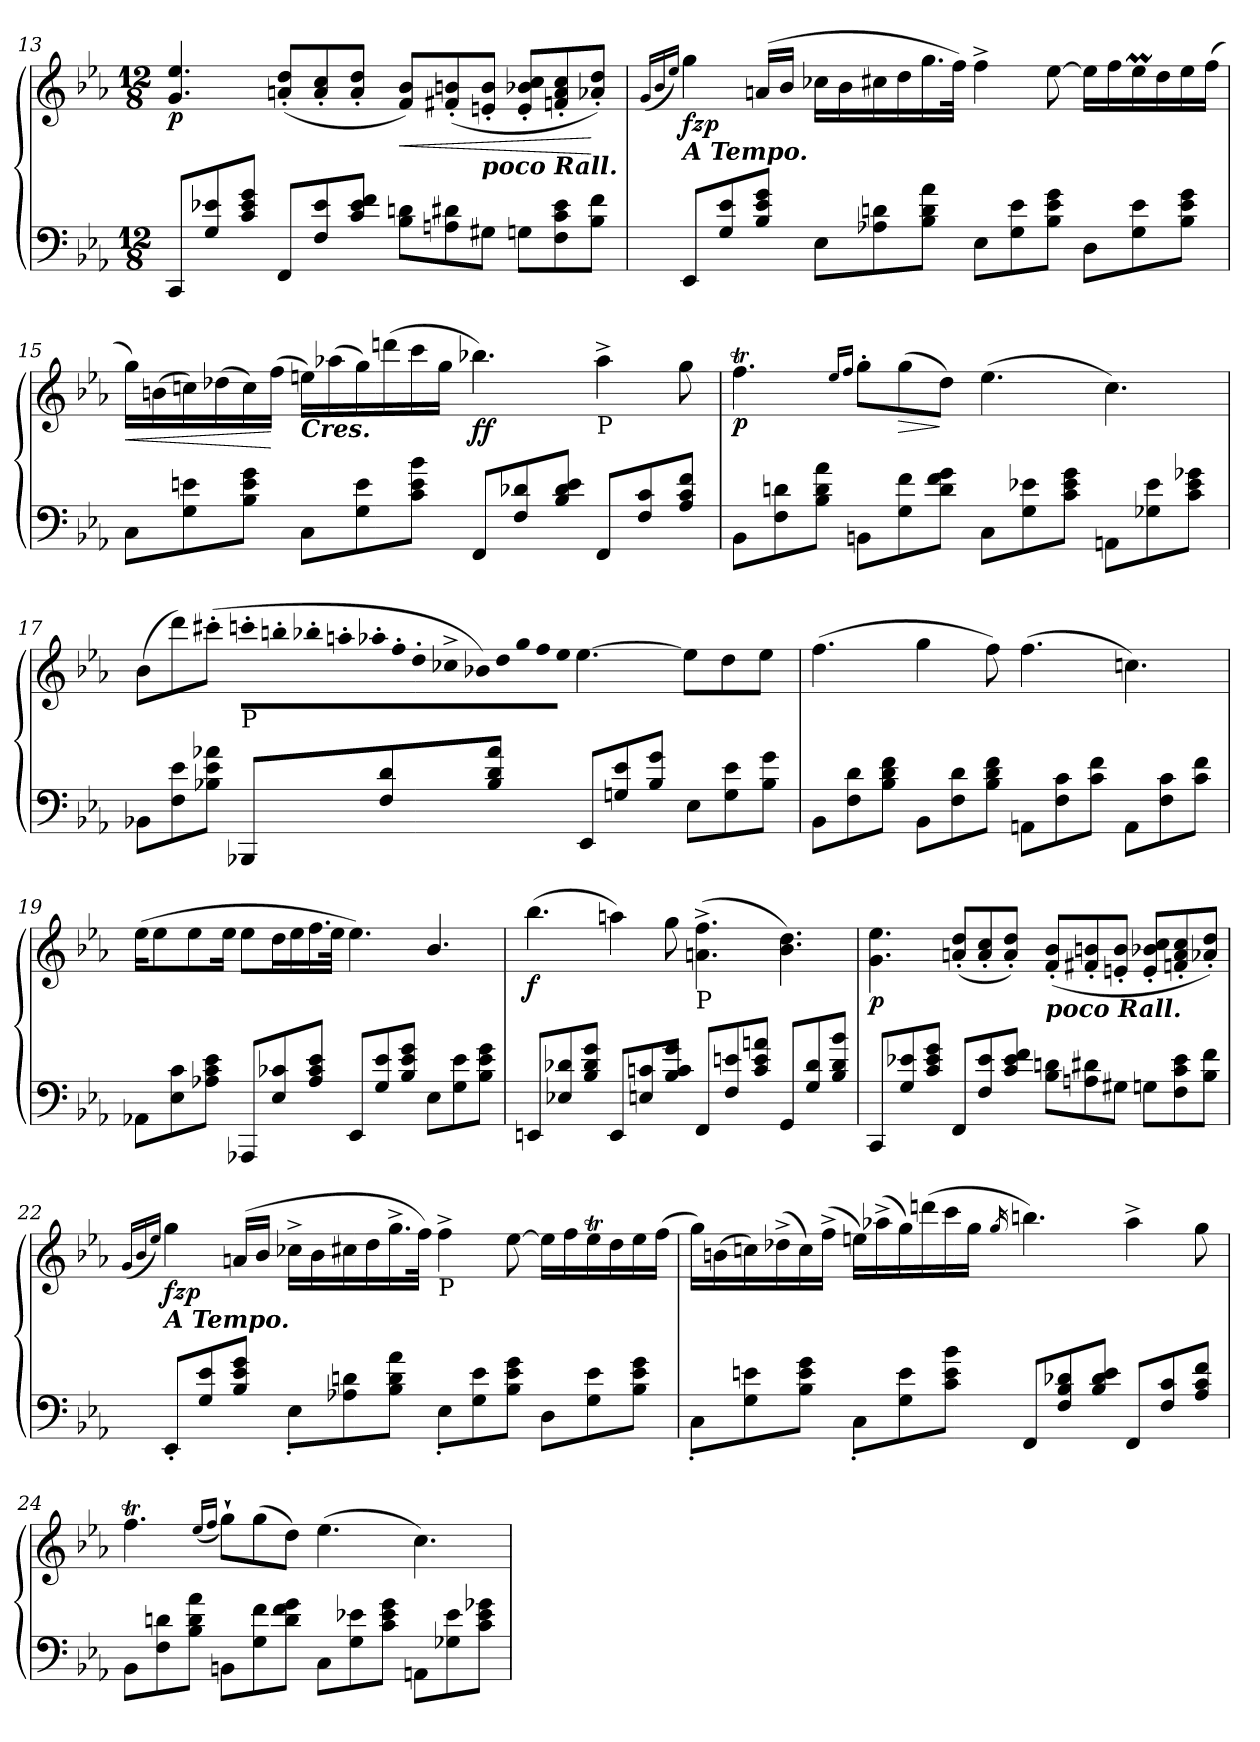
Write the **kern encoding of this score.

**kern	**kern	**dynam
*part1	*part1	*part1
*staff2	*staff1	*staff1/2
*clefF4	*clefG2	*
*k[b-e-a-]	*k[b-e-a-]	*
*M12/8	*M12/8	*
=13	=13	=13
*^	*	*
!	!	!	!LO:DY:b
1.ryy	8CC/L	4.g/ 4.ee-/	p
.	8G/ 8e-X/	.	.
.	8c/ 8e-/ 8g/J	.	.
.	8FF/L	(<8an/' 8dd/'L	.
.	8F/ 8e-/	8a/' 8cc/'	.
.	8c/ 8e-/ 8f/J	8a/' 8dd/'J	.
!	!	!	!LO:HP:b
.	8B-\ 8dn\L	8f/ 8b-/L)	<
.	8An\ 8d#X\	(<8f#X/' 8bn/'	.
!	!	!LO:TX:b:Bi:t=poco Rall.	!
.	8G#X\J	8en/' 8b/'J	.
.	8Gn\L	8e/' 8b-X/' 8cc/'L	.
.	8F\ 8c\ 8e-\	8fn/' 8a/' 8cc/'	.
.	8B-\ 8f\J	8a-X/' 8dd/'J)	[
!!LO:LB:g=z
=14	=14	=14	=14
.	.	(<16qg/LL	.
.	.	16qb-/	.
.	.	16qee-/JJ)	.
!	!	!LO:TX:b:Bi:t=A Tempo.	!
!	!	!	!LO:DY:b
!	!	!	!LO:DY:n=1:b
1.ryy	8EE-/L	4gg\	fz p
.	8G/ 8e-/	.	.
.	8B-/ 8e-/ 8g/J	(>16an/LL	.
.	.	16b-/JJ	.
.	8E-\L	16cc-X\LL	.
.	.	16b-\	.
.	8A-X\ 8dn\	16cc#X\	.
.	.	16dd\	.
.	8B-\ 8d\ 8a-\J	16.gg\	.
.	.	32ff\JJk)	.
.	8E-\L	4ff^\	.
.	8G\ 8e-\	.	.
.	8B-\ 8e-\ 8g\J	[8ee-\	.
.	8D\L	16ee-\LL]	.
.	.	16ff\	.
.	8G\ 8e-\	16ee-M\	.
.	.	16dd\	.
.	8B-\ 8e-\ 8g\J	16ee-\	.
.	.	(>16ff\JJ	.
!!LO:LB:g=z
=15	=15	=15	=15
!	!	!	!LO:HP:b
1.ryy	8C\L	16gg\LL)	<
.	.	(>16bn\	.
.	8G\ 8en\	16ccn\)	.
.	.	(>16dd-X\	.
.	8B-\ 8e\ 8g\J	16cc\)	.
.	.	(>16ff\JJ	[
!	!	!LO:TX:b:Bi:t=Cres.	!
.	8C\L	16een\LL)	.
.	.	(>16aa-X\	.
.	8G\ 8e\	16gg\)	.
.	.	(>16dddn\	.
.	8c\ 8e\ 8b-\J	16ccc\	.
.	.	16gg\JJ	.
!	!	!	!LO:DY:b
.	8FF/L	4.bb-X\)	ff
.	8F/ 8d-X/	.	.
.	8B-/ 8d-/ 8e/J	.	.
!	!	!LO:TX:b:t=P	!
.	8FF/L	4aa-^\	.
.	8F/ 8c/	.	.
.	8A-/ 8c/ 8f/J	8gg\	.
!!LO:PB:g=z
=16	=16	=16	=16
!	!	!	!LO:DY:b
1ryy	8BB-\L	4.ffT\	p
.	8F\ 8dn\	.	.
.	8B-\ 8d\ 8a-\J	.	.
.	.	16qee-/LL	.
.	.	16qff/JJ	.
.	8BBn\L	8gg'\L	.
!	!	!	!LO:HP:b
.	8G\ 8f\	(>8gg\	>
.	8d\ 8f\ 8g\J	8dd\J)	]
.	8C\L	(>4.ee-\	.
.	8G\ 8e-X\	.	.
4ryy	8c\ 8e-\ 8g\J	.	.
.	8AAn\L	4.cc\)	.
4ryy	8G-X\ 8e-\	.	.
.	8c\ 8e-\ 8g-X\J	.	.
!!LO:LB:g=z
=17	=17	=17	=17
1.ryy	8BB-X\L	(>8b-\L	.
.	8F\ 8e-\	8ddd\)	.
.	8B-X\ 8e-\ 8a-X\J	(>8ccc#X'\J	.
*	*	*Xtuplet	*
!	!	!LO:TX:b:t=P	!
!	!	!LO:N:vis=64	!
.	8BBB-X/L	384%11cccn'\LLLL	.
!	!	!LO:N:vis=64	!
.	.	384%11bbn'\	.
!	!	!LO:N:vis=64	!
.	.	384%11bb-X'\	.
!	!	!LO:N:vis=64	!
.	.	384%11aan'\	.
!	!	!LO:N:vis=64	!
.	.	384%11aa-X'\	.
.	8F/ 8d/	.	.
!	!	!LO:N:vis=64	!
.	.	384%11ff'\	.
!	!	!LO:N:vis=64	!
.	.	384%11dd'\	.
!	!	!LO:N:vis=64	!
.	.	384%11cc-X^\	.
!	!	!LO:N:vis=64	!
.	.	384%11b-X\)	.
.	8B-/ 8d/ 8a-/J	.	.
!	!	!LO:N:vis=64	!
.	.	384%11dd\	.
!	!	!LO:N:vis=64	!
.	.	384%11gg\	.
!	!	!LO:N:vis=64	!
.	.	384%11ff\	.
!	!	!LO:N:vis=64	!
.	.	384%11ee-\JJJJ	.
.	.	[4.ee-\	.
.	8EE-/L	.	.
.	8Gn/ 8e-/	.	.
.	8B-/ 8g/J	.	.
.	.	8ee-\L]	.
.	8E-\L	.	.
.	.	8dd\	.
.	8G\ 8e-\	.	.
.	.	8ee-\J	.
.	8B-\ 8g\J	.	.
.	.	384ryy	.
!!LO:LB:g=z
=18	=18	=18	=18
1.ryy	8BB-\L	(>4.ff\	.
.	8F\ 8d\	.	.
.	8B-\ 8d\ 8f\J	.	.
.	8BB-\L	4gg\	.
.	8F\ 8d\	.	.
.	8B-\ 8d\ 8f\J	8ff\)	.
.	8AAn\L	(>4.ff\	.
.	8F\ 8c\	.	.
.	8c\ 8f\J	.	.
.	8AA\L	4.ccn\)	.
.	8F\ 8c\	.	.
.	8c\ 8f\J	.	.
=19	=19	=19	=19
1ryy	8AA-X\L	(>16ee-\KL	.
.	.	8ee-\	.
.	8E-\ 8c\	.	.
.	.	8ee-\	.
.	8A-X\ 8c\ 8e-\J	.	.
.	.	16ee-\Jk	.
.	8AAA-X/L	8ee-\L	.
.	8E-/ 8c-X/	16dd\L	.
.	.	16ee-\	.
.	8A-/ 8c-/ 8e-/J	16.ff\	.
.	.	32ee-\JJk	.
.	8EE-/L	4.ee-\)	.
.	8G/ 8e-/	.	.
4ryy	8B-/ 8e-/ 8g/J	.	.
.	8E-\L	4.b-/	.
8ryy	8G\ 8e-\	.	.
8ryy	8B-\ 8e-\ 8g\J	.	.
!!LO:LB:g=z
=20	=20	=20	=20
!	!	!	!LO:DY:b
1.ryy	8EEn/L	(>4.bb-\	f
.	8E-X/ 8d-X/	.	.
.	8B-/ 8d-/ 8g/J	.	.
.	8EE/L	4aan\)	.
.	8En/ 8cn/	.	.
.	8B-/ 8c/ 8g/J	8gg\	.
!	!	!LO:TX:b:t=P	!
.	8FF/L	(>4.an\^ 4.ff\^	.
.	8F/ 8en/	.	.
.	8c/ 8e/ 8an/J	.	.
.	8GG/L	4.b-\ 4.dd\)	.
.	8G/ 8d-/	.	.
.	8B-/ 8d-/ 8b-/J	.	.
=21	=21	=21	=21
!	!	!	!LO:DY:b
1.ryy	8CC/L	4.g\ 4.ee-\	p
.	8G/ 8e-X/	.	.
.	8c/ 8e-/ 8g/J	.	.
.	8FF/L	(<8an/' 8dd/'L	.
.	8F/ 8e-/	8a/' 8cc/'	.
.	8c/ 8e-/ 8f/J	8a/' 8dd/'J)	.
!	!	!LO:TX:b:Bi:t=poco Rall.	!
.	8B-\ 8dn\L	(<8f/' 8b-/'L	.
.	8An\ 8d#X\	8f#X/' 8bn/'	.
.	8G#X\J	8en/' 8b/'J	.
.	8Gn\L	8e/' 8b-X/' 8cc/'L	.
.	8F\ 8c\ 8e-\	8fn/' 8a/' 8cc/'	.
.	8B-\ 8f\J	8a-X/' 8dd/'J)	.
!!LO:LB:g=z
=22	=22	=22	=22
.	.	(<16qg/LL	.
.	.	16qb-/	.
.	.	16qee-/JJ)	.
!	!	!LO:TX:b:Bi:t=A Tempo.	!
!	!	!	!LO:DY:b
!	!	!	!LO:DY:n=1:b
1.ryy	8EE-'/L	4gg\	fz p
.	8G/ 8e-/	.	.
.	8B-/ 8e-/ 8g/J	(>16an/LL	.
.	.	16b-/JJ	.
.	8E-'\L	16cc-X^\LL	.
.	.	16b-\	.
.	8A-X\ 8dn\	16cc#X\	.
.	.	16dd\	.
.	8B-\ 8d\ 8a-\J	16.gg^\	.
.	.	32ff\JJk)	.
!	!	!LO:TX:b:t=P	!
.	8E-'\L	4ff^\	.
.	8G\ 8e-\	.	.
.	8B-\ 8e-\ 8g\J	[8ee-\	.
.	8D\L	16ee-\LL]	.
.	.	16ff\	.
.	8G\ 8e-\	16ee-T\	.
.	.	16dd\	.
.	8B-\ 8e-\ 8g\J	16ee-\	.
.	.	(>16ff\JJ	.
!!LO:PB:g=z
=23	=23	=23	=23
1.ryy	8C'\L	16gg\LL)	.
.	.	(>16bn\	.
.	8G\ 8en\	16ccn\)	.
.	.	(>16dd-X^\	.
.	8B-\ 8e\ 8g\J	16cc\)	.
.	.	(>16ff^\JJ	.
.	8C'\L	16een\LL)	.
.	.	(>16aa-X^\	.
.	8G\ 8e\	16gg\)	.
.	.	(>16dddn\	.
.	8c\ 8e\ 8b-\J	16ccc\	.
.	.	16gg\JJ	.
.	.	16qgg/	.
.	8FF/L	4.bbn\)	.
.	8F/ 8B-/ 8d-X/	.	.
.	8B-/ 8d-/ 8e/J	.	.
.	8FF/L	4aa-^\	.
.	8F/ 8c/	.	.
.	8A-/ 8c/ 8f/J	8gg\	.
!!LO:LB:g=z
=24	=24	=24	=24
1.ryy	8BB-\L	4.ffT\	.
.	8F\ 8dn\	.	.
.	8B-\ 8d\ 8a-\J	.	.
.	.	(<16qee-/LL	.
.	.	16qff/JJ	.
.	8BBn\L	8gg`\L)	.
.	8G\ 8f\	(>8gg\	.
.	8d\ 8f\ 8g\J	8dd\J)	.
.	8C\L	(>4.ee-\	.
.	8G\ 8e-X\	.	.
.	8c\ 8e-\ 8g\J	.	.
.	8AAn\L	4.cc\)	.
.	8G-X\ 8e-\	.	.
.	8c\ 8e-\ 8g-X\J	.	.
*v	*v	*	*
=	=	=
*-	*-	*-
